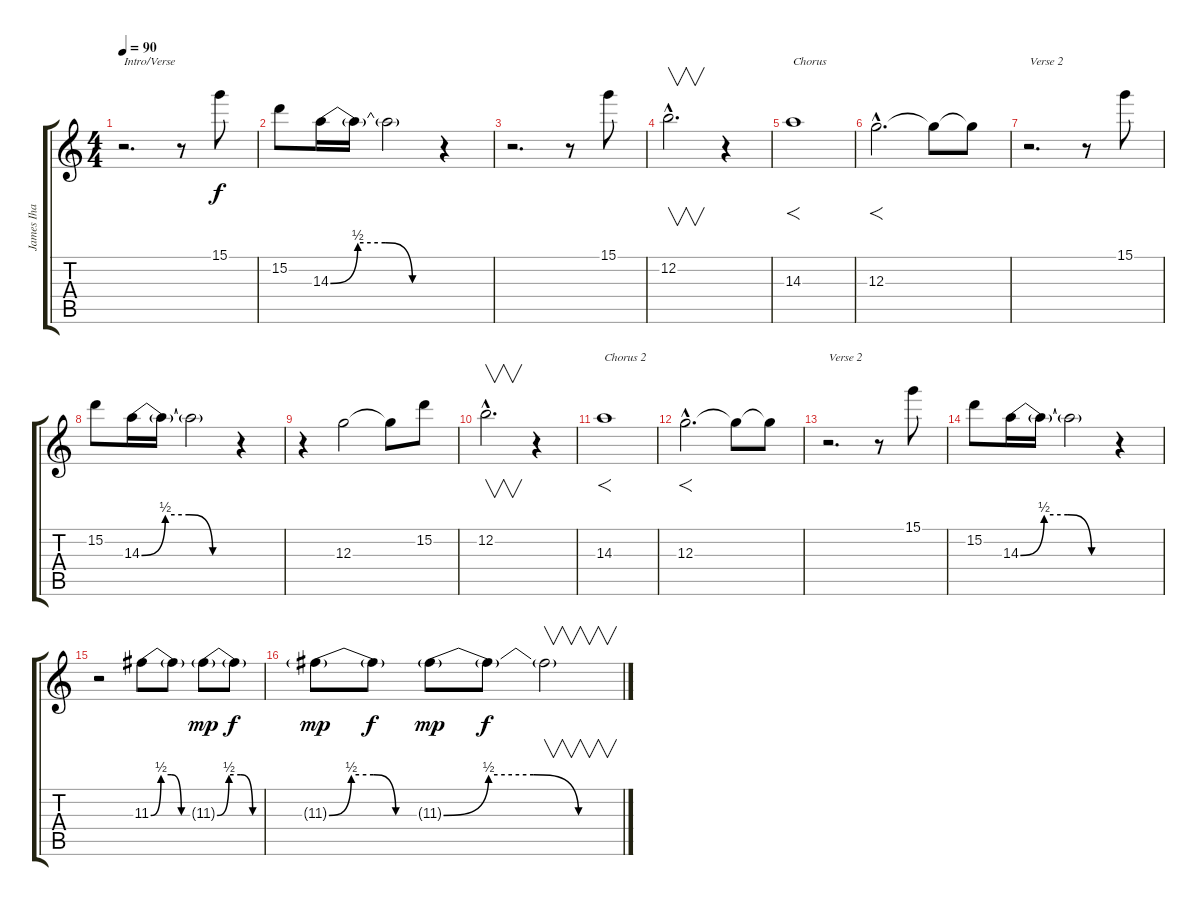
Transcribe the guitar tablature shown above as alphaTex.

\track ("James Iha" "James Iha") {instrument distortionguitar}
\staff {score tabs}
\tuning (E4 B3 G3 D3 A2 E2) {hide}
\ts (4 4)
\tempo 90
\clef g2
\ks c
r.2{d txt "Intro/Verse" dy f instrument distortionguitar} r.8 15.1.8 |
15.2.8 14.3{be (custom 0 0 15 2 30 2 45 0 60 0)}.16 14.3{t}.16 14.3{t}.2 r.4 |
r.2{d} r.8 15.1.8 |
12.2{hac}.2{v d} r.4 |
14.3.1{f txt "Chorus"} |
12.3{hac}.2{f d} 12.3{t}.8 12.3{t}.8 |
r.2{d txt "Verse 2"} r.8 15.1.8 |
15.2.8 14.3{be (custom 0 0 15 2 30 2 45 0 60 0)}.16 14.3{t}.16 14.3{t}.2 r.4 |
r.4 12.3.2 12.3{t}.8 15.2.8 |
12.2{hac}.2{v d} r.4 |
14.3.1{f txt "Chorus 2"} |
12.3{hac}.2{f d} 12.3{t}.8 12.3{t}.8 |
r.2{d txt "Verse 2"} r.8 15.1.8 |
15.2.8 14.3{be (custom 0 0 15 2 30 2 45 0 60 0)}.16 14.3{t}.16 14.3{t}.2 r.4 |
r.2 11.3{be (custom 0 0 15 2 30 2 45 0 60 0)}.8 11.3{t}.8 11.3{be (custom 0 0 15 2 30 2 45 0 60 0) g}.8{dy mp} 11.3{t}.8{dy f} |
11.3{be (custom 0 0 15 2 30 2 45 0 60 0) g}.8{dy mp} 11.3{t}.8{dy f} 11.3{be (custom 0 0 15 2 30 2 45 0 60 0) g}.8{dy mp} 11.3{t}.8{dy f} 11.3{t}.2{v}
